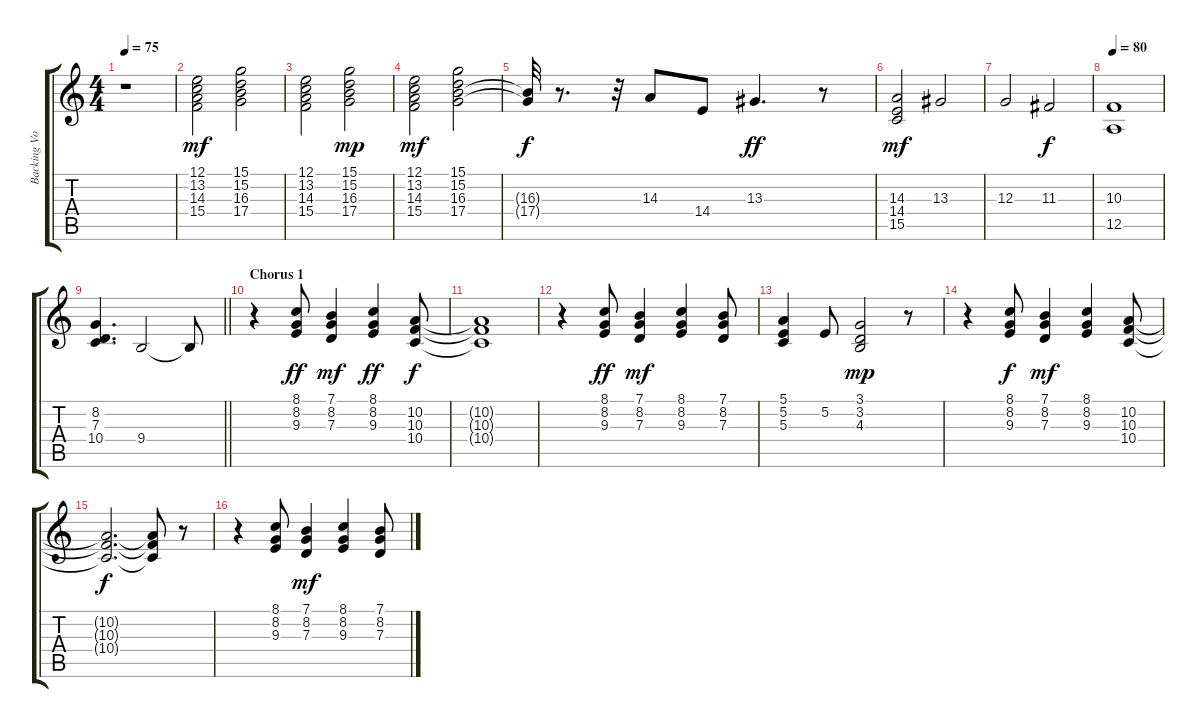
\track ("Backing Vocals: Band" "Backing Vo") {instrument synthvoice}
\staff {score tabs}
\tuning (E4 B3 G3 D3 A2 E2) {hide}
\ts (4 4)
\tempo 75
\clef g2
\ks c
r.1{dy mf} |
(12.1 13.2 14.3 15.4).2 (15.1 15.2 16.3 17.4).2 |
(12.1 13.2 14.3 15.4).2 (15.1 15.2 16.3 17.4).2{dy mp} |
(12.1 13.2 14.3 15.4).2{dy mf} (15.1 15.2 16.3 17.4).2 |
(16.3{t} 17.4{t}).32{dy f} r.8{d} r.32 14.3.8 14.4.8 13.3.4{d dy ff} r.8 |
(14.3 14.4 15.5).2{dy mf} 13.3.2 |
12.3.2 11.3.2{dy f} |
\tempo 80
(10.3 12.5).1 |
\barLineRight lightlight
(8.2 7.3 10.4).4{d} 9.4.2 9.4{t}.8 |
\section ("" "Chorus 1")
r.4 (8.1 8.2 9.3).8{dy ff} (7.1 8.2 7.3).4{dy mf} (8.1 8.2 9.3).4{dy ff} (10.2 10.3 10.4).8{dy f} |
(10.2{t} 10.3{t} 10.4{t}).1 |
r.4 (8.1 8.2 9.3).8{dy ff} (7.1 8.2 7.3).4{dy mf} (8.1 8.2 9.3).4 (7.1 8.2 7.3).8 |
(5.1 5.2 5.3).4 5.2.8 (3.1 3.2 4.3).2{dy mp} r.8 |
r.4 (8.1 8.2 9.3).8{dy f} (7.1 8.2 7.3).4{dy mf} (8.1 8.2 9.3).4 (10.2 10.3 10.4).8 |
(10.2{t} 10.3{t} 10.4{t}).2{d dy f} (10.2{t} 10.3{t} 10.4{t}).8 r.8 |
r.4 (8.1 8.2 9.3).8 (7.1 8.2 7.3).4{dy mf} (8.1 8.2 9.3).4 (7.1 8.2 7.3).8
